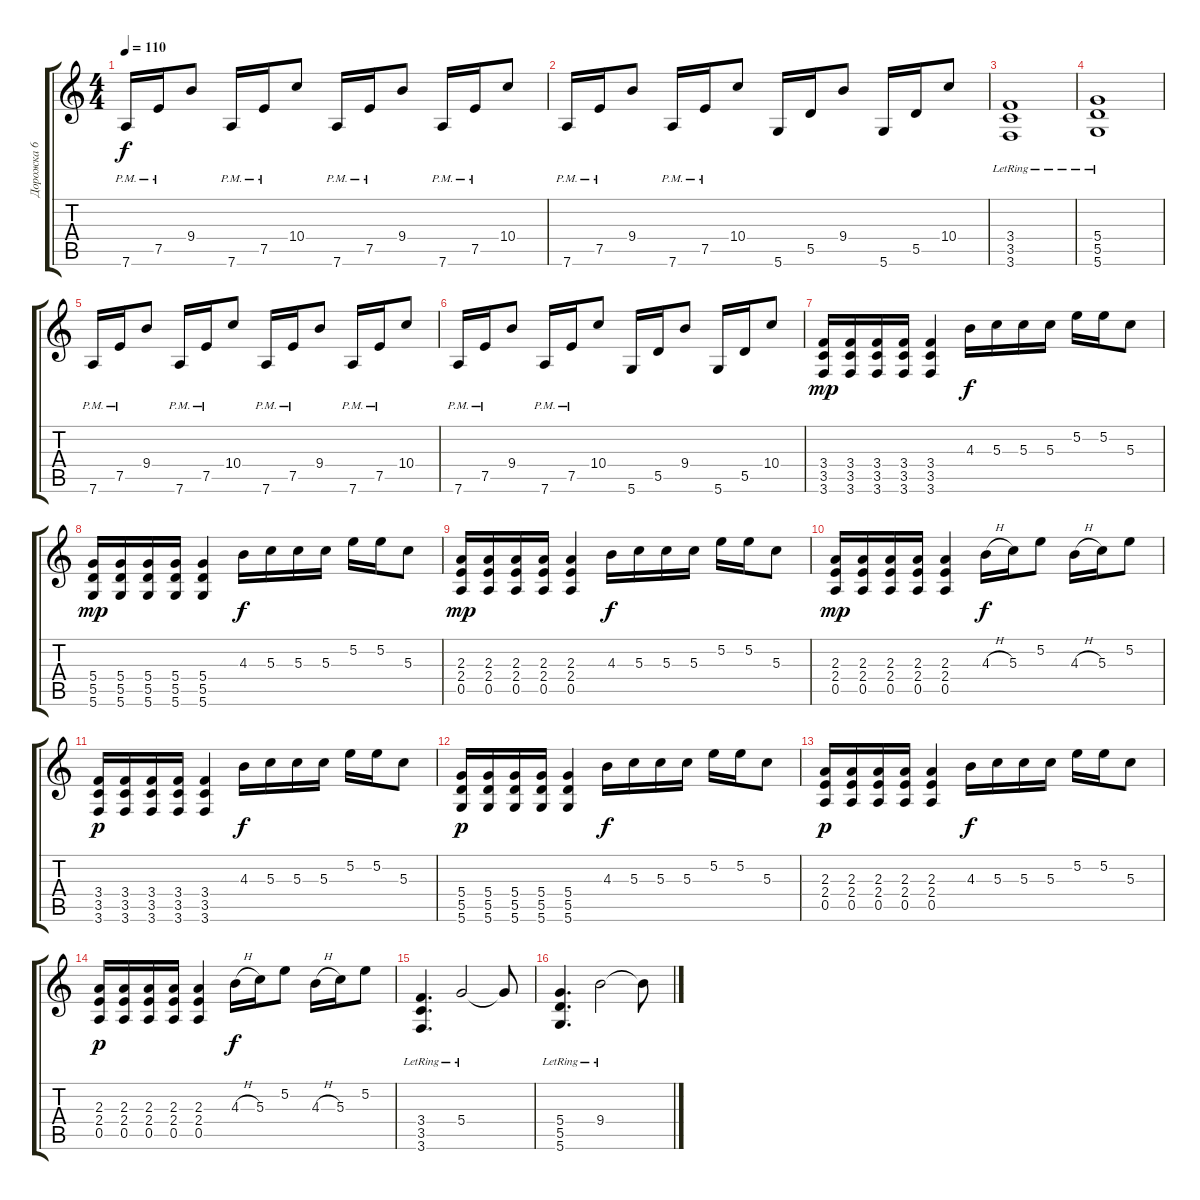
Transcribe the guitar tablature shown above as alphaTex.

\track ("Дорожка 6" "Дорожка 6") {instrument overdrivenguitar}
\staff {score tabs}
\tuning (E4 B3 G3 D3 A2 D2) {hide}
\ts (4 4)
\tempo 110
\clef g2
\ks c
7.6{pm}.16{dy f} 7.5{pm}.16 9.4.8 7.6{pm}.16 7.5{pm}.16 10.4.8 7.6{pm}.16 7.5{pm}.16 9.4.8 7.6{pm}.16 7.5{pm}.16 10.4.8 |
7.6{pm}.16 7.5{pm}.16 9.4.8 7.6{pm}.16 7.5{pm}.16 10.4.8 5.6.16 5.5.16 9.4.8 5.6.16 5.5.16 10.4.8 |
(3.4 3.5{lr} 3.6{lr}).1 |
(5.4 5.5{lr} 5.6{lr}).1 |
7.6{pm}.16 7.5{pm}.16 9.4.8 7.6{pm}.16 7.5{pm}.16 10.4.8 7.6{pm}.16 7.5{pm}.16 9.4.8 7.6{pm}.16 7.5{pm}.16 10.4.8 |
7.6{pm}.16 7.5{pm}.16 9.4.8 7.6{pm}.16 7.5{pm}.16 10.4.8 5.6.16 5.5.16 9.4.8 5.6.16 5.5.16 10.4.8 |
(3.4 3.5 3.6).16{dy mp} (3.4 3.5 3.6).16 (3.4 3.5 3.6).16 (3.4 3.5 3.6).16 (3.4 3.5 3.6).4 4.3.16{dy f} 5.3.16 5.3.16 5.3.16 5.2.16 5.2.16 5.3.8 |
(5.4 5.5 5.6).16{dy mp} (5.4 5.5 5.6).16 (5.4 5.5 5.6).16 (5.4 5.5 5.6).16 (5.4 5.5 5.6).4 4.3.16{dy f} 5.3.16 5.3.16 5.3.16 5.2.16 5.2.16 5.3.8 |
(2.3 2.4 0.5).16{dy mp} (2.3 2.4 0.5).16 (2.3 2.4 0.5).16 (2.3 2.4 0.5).16 (2.3 2.4 0.5).4 4.3.16{dy f} 5.3.16 5.3.16 5.3.16 5.2.16 5.2.16 5.3.8 |
(2.3 2.4 0.5).16{dy mp} (2.3 2.4 0.5).16 (2.3 2.4 0.5).16 (2.3 2.4 0.5).16 (2.3 2.4 0.5).4 4.3{h}.16{dy f} 5.3.16 5.2.8 4.3{h}.16 5.3.16 5.2.8 |
(3.4 3.5 3.6).16{dy p} (3.4 3.5 3.6).16 (3.4 3.5 3.6).16 (3.4 3.5 3.6).16 (3.4 3.5 3.6).4 4.3.16{dy f} 5.3.16 5.3.16 5.3.16 5.2.16 5.2.16 5.3.8 |
(5.4 5.5 5.6).16{dy p} (5.4 5.5 5.6).16 (5.4 5.5 5.6).16 (5.4 5.5 5.6).16 (5.4 5.5 5.6).4 4.3.16{dy f} 5.3.16 5.3.16 5.3.16 5.2.16 5.2.16 5.3.8 |
(2.3 2.4 0.5).16{dy p} (2.3 2.4 0.5).16 (2.3 2.4 0.5).16 (2.3 2.4 0.5).16 (2.3 2.4 0.5).4 4.3.16{dy f} 5.3.16 5.3.16 5.3.16 5.2.16 5.2.16 5.3.8 |
(2.3 2.4 0.5).16{dy p} (2.3 2.4 0.5).16 (2.3 2.4 0.5).16 (2.3 2.4 0.5).16 (2.3 2.4 0.5).4 4.3{h}.16{dy f} 5.3.16 5.2.8 4.3{h}.16 5.3.16 5.2.8 |
(3.4 3.5{lr} 3.6{lr}).4{d} 5.4{lr}.2 5.4{t}.8 |
(5.4 5.5{lr} 5.6{lr}).4{d} 9.4{lr}.2 9.4{t}.8
